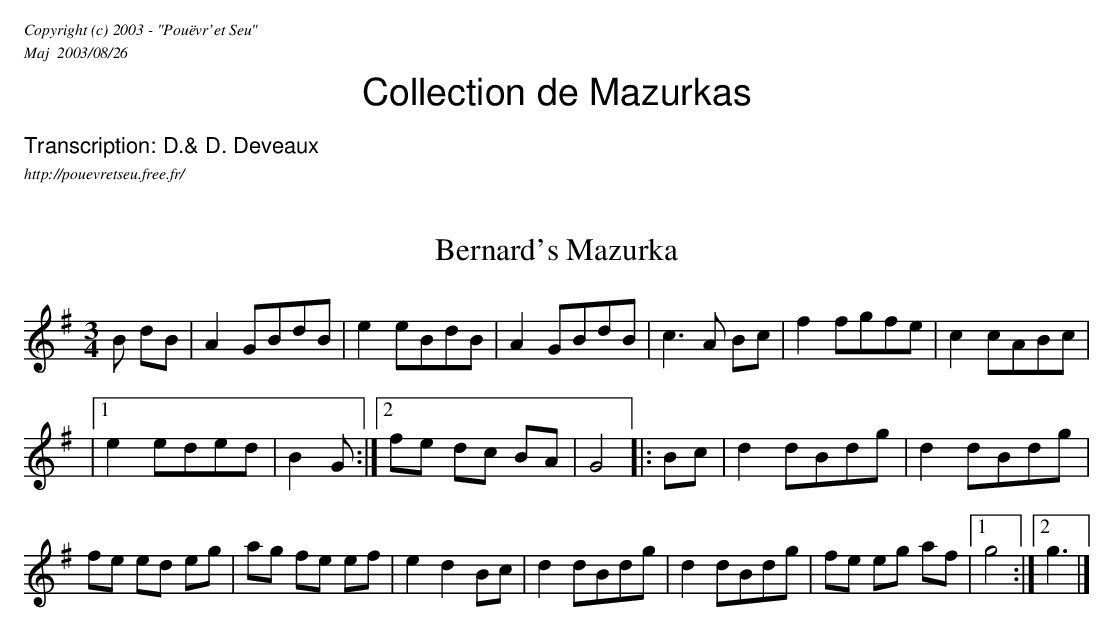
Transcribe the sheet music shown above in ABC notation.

X:1
T: Bernard's Mazurka
M: 3/4
K: G
B dB | \
A2 GBdB | e2 eBdB | A2 GBdB | c3A Bc | \
f2 fgfe | c2 cABc |
|1 e2 eded | B2G :|2 fe dc BA | G4 \
|: Bc | \
d2 dBdg | d2dBdg |
fe ed eg | ag fe ef | \
e2d2Bc | d2dBdg | d2 dBdg | fe eg af |1 g4 :|2 g3 |]
